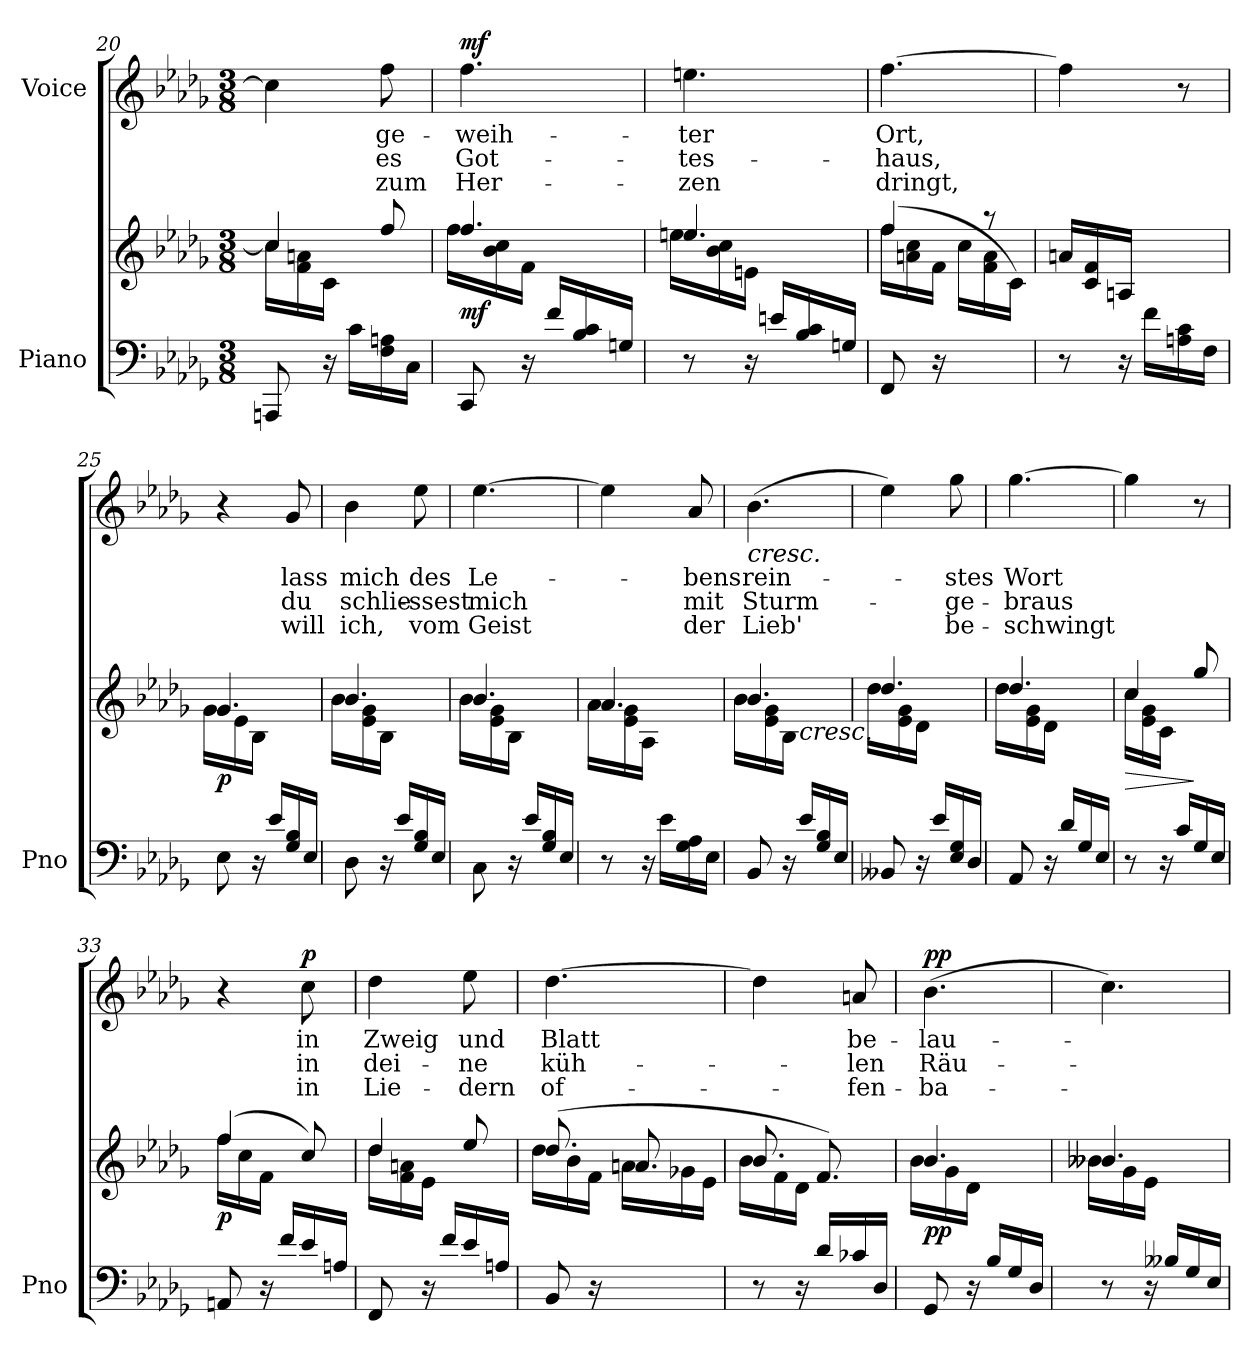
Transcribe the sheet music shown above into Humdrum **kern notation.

**kern	**kern	**dynam	**kern	**text	**text	**text	**dynam
*part2	*part2	*part2	*part1	*part1	*part1	*part1	*part1
*staff3	*staff2	*staff2/3	*staff1	*staff1	*staff1	*staff1	*staff1
*I"Piano	*	*	*I"Voice	*	*	*	*
*I'Pno	*	*	*	*	*	*	*
!!LO:LB:g=z
*clefF4	*clefG2	*	*clefG2	*	*	*	*
*k[b-e-a-d-g-]	*k[b-e-a-d-g-]	*	*k[b-e-a-d-g-]	*	*	*	*
*M3/8	*M3/8	*	*M3/8	*	*	*	*
=20	=20	=20	=20	=20	=20	=20	=20
*^	*^	*	*	*	*	*	*
8.ryy	8AAAn/	(4cc/]	16cc\LL	.	4cc\]	.	.	.	.
.	.	.	16f\ 16an\	.	.	.	.	.	.
.	16r	.	16c\JJ	.	.	.	.	.	.
16c\LL	16ryy	.	8.ryy	.	.	.	.	.	.
!	!	!	!	!	!	!LO:LY:b	!LO:LY:b	!LO:LY:b	!
16F\ 16An\	8ryy	8ff/	.	.	8ff\	ge-	-es	zum	.
16C\JJ)	.	.	.	.	.	.	.	.	.
=21	=21	=21	=21	=21	=21	=21	=21	=21	=21
!	!	!	!	!LO:DY:b	!	!LO:LY:b	!LO:LY:b	!LO:LY:b	!LO:DY:b
8.ryy	8CC/	(4.ff/	16ff\LL	mf	4.ff\	-weih-	Got-	Her-	mf
.	.	.	16b-\ 16cc\	.	.	.	.	.	.
.	16r	.	16f\JJ	.	.	.	.	.	.
16f/LL	16ryy	.	8.ryy	.	.	.	.	.	.
16B-/ 16c/	8ryy	.	.	.	.	.	.	.	.
16Gn/JJ)	.	.	.	.	.	.	.	.	.
=22	=22	=22	=22	=22	=22	=22	=22	=22	=22
!	!	!	!	!	!	!LO:LY:b	!LO:LY:b	!LO:LY:b	!
8.ryy	8r	(4.een/	16ee\LL	.	4.een\	-ter	-tes-	-zen	.
.	.	.	16b-\ 16cc\	.	.	.	.	.	.
.	16r	.	16en\JJ	.	.	.	.	.	.
16en/LL	16ryy	.	8.ryy	.	.	.	.	.	.
16B-/ 16c/	8ryy	.	.	.	.	.	.	.	.
16Gn/JJ)	.	.	.	.	.	.	.	.	.
*v	*v	*	*	*	*	*	*	*	*
=23	=23	=23	=23	=23	=23	=23	=23	=23
!	!	!	!	!	!LO:LY:b	!LO:LY:b	!LO:LY:b	!
8FF/	(4ff/	16ff\LL	.	[4.ff\	Ort,	-haus,	dringt,	.
.	.	16an\ 16cc\	.	.	.	.	.	.
16r	.	16f\JJ	.	.	.	.	.	.
8ryy	.	16cc\LL	.	.	.	.	.	.
.	8r	16f\ 16a\	.	.	.	.	.	.
16ryy	.	16c\JJ)	.	.	.	.	.	.
=24	=24	=24	=24	=24	=24	=24	=24	=24
*^	*	*	*	*	*	*	*	*
8.ryy	8r	4.ryy	(16an/LL	.	4ff\]	.	.	.	.
.	.	.	16c/ 16f/	.	.	.	.	.	.
.	16r	.	16An/JJ	.	.	.	.	.	.
16f\LL	16ryy	.	8.ryy	.	.	.	.	.	.
16An\ 16c\	8ryy	.	.	.	8r	.	.	.	.
16F\JJ)	.	.	.	.	.	.	.	.	.
!!LO:LB:g=z
=25	=25	=25	=25	=25	=25	=25	=25	=25	=25
!	!	!	!	!LO:DY:b	!	!	!	!	!
8.ryy	8E-\	(4.g-/	16g-\LL	p	4r	.	.	.	.
.	.	.	16e-\	.	.	.	.	.	.
.	16r	.	16B-\JJ	.	.	.	.	.	.
16e-/LL	16ryy	.	8.ryy	.	.	.	.	.	.
!	!	!	!	!	!	!LO:LY:b	!LO:LY:b	!LO:LY:b	!
16G-/ 16B-/	8ryy	.	.	.	8g-/	lass	du	will	.
16E-/JJ)	.	.	.	.	.	.	.	.	.
=26	=26	=26	=26	=26	=26	=26	=26	=26	=26
!	!	!	!	!	!	!LO:LY:b	!LO:LY:b	!LO:LY:b	!
8.ryy	8D-\	(4.b-/	16b-\LL	.	4b-\	mich	schlie-	ich,	.
.	.	.	16e-\ 16g-\	.	.	.	.	.	.
.	16r	.	16B-\JJ	.	.	.	.	.	.
16e-/LL	16ryy	.	8.ryy	.	.	.	.	.	.
!	!	!	!	!	!	!LO:LY:b	!LO:LY:b	!LO:LY:b	!
16G-/ 16B-/	8ryy	.	.	.	8ee-\	des	-ssest	vom	.
16E-/JJ)	.	.	.	.	.	.	.	.	.
!!LO:PB:g=z
=27	=27	=27	=27	=27	=27	=27	=27	=27	=27
!	!	!	!	!	!	!LO:LY:b	!LO:LY:b	!LO:LY:b	!
8.ryy	8C\	(4.b-/	16b-\LL	.	[4.ee-\	Le-	mich	Geist	.
.	.	.	16e-\ 16g-\	.	.	.	.	.	.
.	16r	.	16B-\JJ	.	.	.	.	.	.
16e-/LL	16ryy	.	8.ryy	.	.	.	.	.	.
16G-/ 16B-/	8ryy	.	.	.	.	.	.	.	.
16E-/JJ)	.	.	.	.	.	.	.	.	.
=28	=28	=28	=28	=28	=28	=28	=28	=28	=28
8.ryy	8r	4.a-/	(16a-\LL	.	4ee-\]	.	.	.	.
.	.	.	16e-\ 16g-\	.	.	.	.	.	.
.	16r	.	16A-\JJ	.	.	.	.	.	.
16e-\LL	16ryy	.	8.ryy	.	.	.	.	.	.
!	!	!	!	!	!	!LO:LY:b	!LO:LY:b	!LO:LY:b	!
16G-\ 16A-\	8ryy	.	.	.	8a-/	-bens	mit	der	.
16E-\JJ)	.	.	.	.	.	.	.	.	.
=29	=29	=29	=29	=29	=29	=29	=29	=29	=29
!	!	!	!	!	!LO:TX:b:i:t=cresc.	!	!	!	!
!	!	!	!	!	!	!LO:LY:b	!LO:LY:b	!LO:LY:b	!
8.ryy	8BB-/	(4.b-/	16b-\LL	.	(4.b-\	rein-	Sturm-	Lieb'	.
.	.	.	16e-\ 16g-\	.	.	.	.	.	.
.	16r	.	16B-\JJ	.	.	.	.	.	.
!	!	!	!LO:TX:b:i:t=cresc.	!	!	!	!	!	!
16e-/LL	16ryy	.	8.ryy	.	.	.	.	.	.
16G-/ 16B-/	8ryy	.	.	.	.	.	.	.	.
16E-/JJ)	.	.	.	.	.	.	.	.	.
=30	=30	=30	=30	=30	=30	=30	=30	=30	=30
8.ryy	8BB--X/	(4.dd-/	16dd-\LL	.	4ee-\)	.	.	.	.
.	.	.	16e-\ 16g-\	.	.	.	.	.	.
.	16r	.	16d-\JJ	.	.	.	.	.	.
16e-/LL	16ryy	.	8.ryy	.	.	.	.	.	.
!	!	!	!	!	!	!LO:LY:b	!LO:LY:b	!LO:LY:b	!
16E-/ 16G-/	8ryy	.	.	.	8gg-\	-stes	-ge-	be-	.
16D-/JJ)	.	.	.	.	.	.	.	.	.
=31	=31	=31	=31	=31	=31	=31	=31	=31	=31
!	!	!	!	!	!	!LO:LY:b	!LO:LY:b	!LO:LY:b	!
8.ryy	8AA-/	(4.dd-/	16dd-\LL	.	[4.gg-\	Wort	-braus	-schwingt	.
.	.	.	16e-\ 16g-\	.	.	.	.	.	.
.	16r	.	16d-\JJ	.	.	.	.	.	.
16d-/LL	16ryy	.	8.ryy	.	.	.	.	.	.
16G-/	8ryy	.	.	.	.	.	.	.	.
16E-/JJ)	.	.	.	.	.	.	.	.	.
!!LO:LB:g=z
=32	=32	=32	=32	=32	=32	=32	=32	=32	=32
!	!	!	!	!LO:HP:b	!	!	!	!	!
8.ryy	8r	(4cc/	16cc\LL	>	4gg-\]	.	.	.	.
.	.	.	16e-\ 16g-\	.	.	.	.	.	.
.	16r	.	16c\JJ	.	.	.	.	.	.
16c/LL	16ryy	.	8.ryy	.	.	.	.	.	.
16G-/	8ryy	8gg-/	.	]	8r	.	.	.	.
16E-/JJ)	.	.	.	.	.	.	.	.	.
=33	=33	=33	=33	=33	=33	=33	=33	=33	=33
!	!	!	!	!LO:DY:b	!	!	!	!	!
8.ryy	8AAn/	(4ff/	16ff\LL	p	4r	.	.	.	.
.	.	.	16cc\	.	.	.	.	.	.
.	16r	.	16f\JJ	.	.	.	.	.	.
16f/LL	16ryy	.	8.ryy	.	.	.	.	.	.
!	!	!	!	!	!	!LO:LY:b	!LO:LY:b	!LO:LY:b	!LO:DY:b
16e-/	8ryy	8cc/)	.	.	8cc\	in	in	in	p
16An/JJ	.	.	.	.	.	.	.	.	.
!!LO:LB:g=z
=34	=34	=34	=34	=34	=34	=34	=34	=34	=34
!	!	!	!	!	!	!LO:LY:b	!LO:LY:b	!LO:LY:b	!
8.ryy	8FF/	4dd-/	16dd-\LL	.	4dd-\	Zweig	dei-	Lie-	.
.	.	.	16f\ 16an\	.	.	.	.	.	.
.	16r	.	16e-\JJ	.	.	.	.	.	.
16f/LL	16ryy	.	8.ryy	.	.	.	.	.	.
!	!	!	!	!	!	!LO:LY:b	!LO:LY:b	!LO:LY:b	!
16e-/	8ryy	8ee-/	.	.	8ee-\	und	-ne	-dern	.
16An/JJ	.	.	.	.	.	.	.	.	.
*v	*v	*	*	*	*	*	*	*	*
=35	=35	=35	=35	=35	=35	=35	=35	=35
!	!	!	!	!	!LO:LY:b	!LO:LY:b	!LO:LY:b	!
8BB-/	(8.dd-/	16dd-\LL	.	[4.dd-\	Blatt	küh-	of-	.
.	.	16b-\	.	.	.	.	.	.
16r	.	16f\JJ	.	.	.	.	.	.
16ryy	8.an/	16a\LL	.	.	.	.	.	.
8ryy	.	16g-X\	.	.	.	.	.	.
.	.	16e-\JJ	.	.	.	.	.	.
=36	=36	=36	=36	=36	=36	=36	=36	=36
*^	*	*	*	*	*	*	*	*
8.ryy	8r	8.b-/	16b-\LL	.	4dd-\]	.	.	.	.
.	.	.	16f\	.	.	.	.	.	.
.	16r	.	16d-\JJ	.	.	.	.	.	.
16d-/LL	16ryy	8.f/)	8.ryy	.	.	.	.	.	.
!	!	!	!	!	!	!LO:LY:b	!LO:LY:b	!LO:LY:b	!
16c-X/	8ryy	.	.	.	8an/	be-	-len	-fen-	.
16D-/JJ	.	.	.	.	.	.	.	.	.
=37	=37	=37	=37	=37	=37	=37	=37	=37	=37
!	!	!	!	!LO:DY:b	!	!LO:LY:b	!LO:LY:b	!LO:LY:b	!LO:DY:b
8.ryy	8GG-/	(4.b-/	16b-\LL	pp	(4.b-\	-lau-	Räu-	-ba-	pp
.	.	.	16g-\	.	.	.	.	.	.
.	16r	.	16d-\JJ	.	.	.	.	.	.
16B-/LL	16ryy	.	8.ryy	.	.	.	.	.	.
16G-/	8ryy	.	.	.	.	.	.	.	.
16D-/JJ)	.	.	.	.	.	.	.	.	.
=38	=38	=38	=38	=38	=38	=38	=38	=38	=38
8.ryy	8r	4.b--X/	16b--\LL	.	4.cc\)	.	.	.	.
.	.	.	16g-\	.	.	.	.	.	.
.	16r	.	16e-\JJ	.	.	.	.	.	.
16B--X/LL	16ryy	.	8.ryy	.	.	.	.	.	.
16G-/	8ryy	.	.	.	.	.	.	.	.
16E-/JJ	.	.	.	.	.	.	.	.	.
*v	*v	*	*	*	*	*	*	*	*
*	*v	*v	*	*	*	*	*	*
=	=	=	=	=	=	=	=
*-	*-	*-	*-	*-	*-	*-	*-
